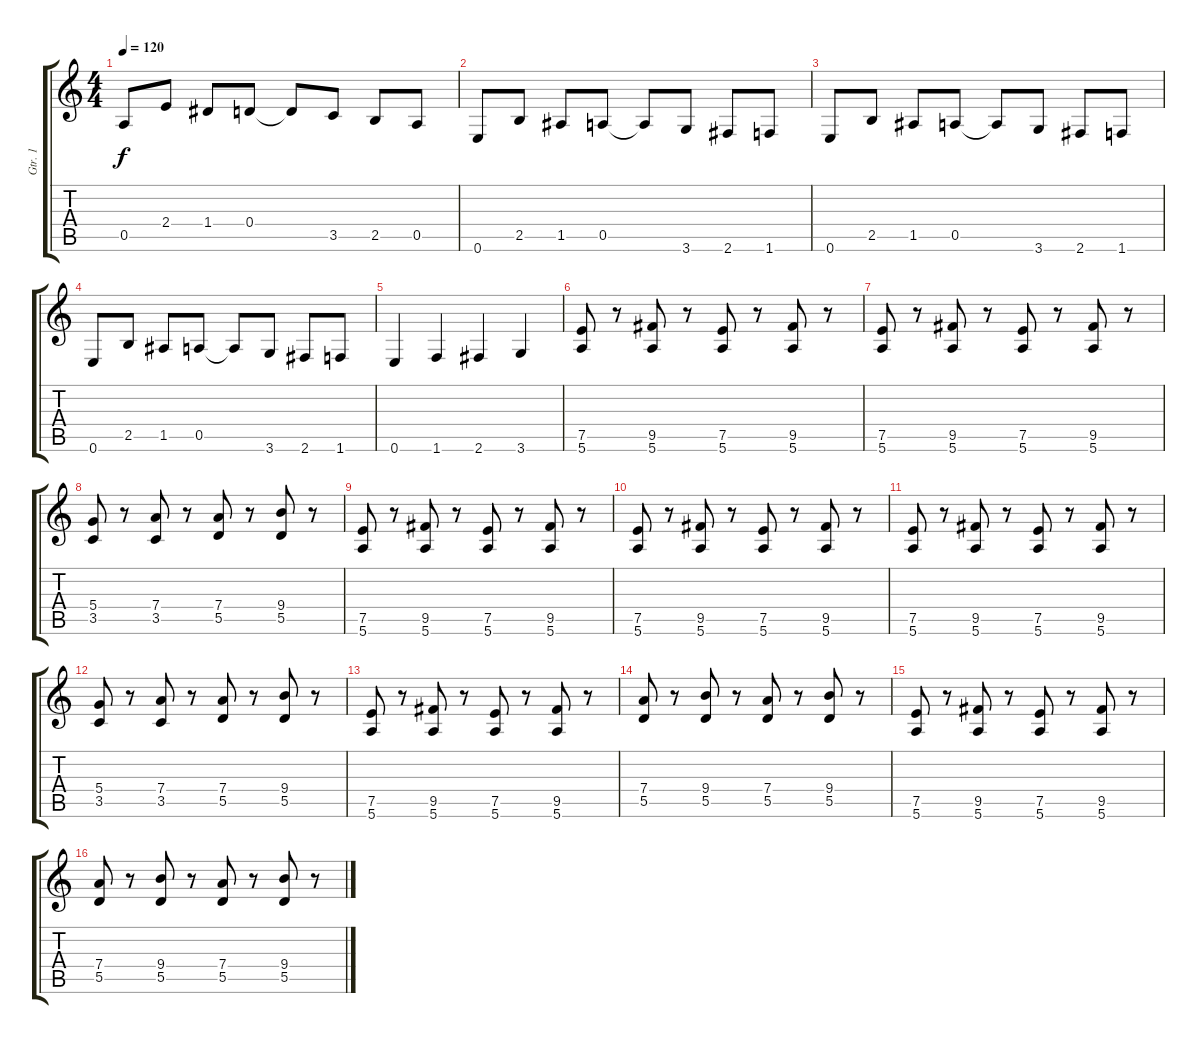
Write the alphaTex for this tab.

\track ("Gtr. 1" "Gtr. 1") {instrument overdrivenguitar}
\staff {score tabs}
\tuning (E4 B3 G3 D3 A2 E2) {hide}
\ts (4 4)
\tempo 120
\clef g2
\ks c
0.5.8{dy f} 2.4.8 1.4.8 0.4.8 0.4{t}.8 3.5.8 2.5.8 0.5.8 |
0.6.8 2.5.8 1.5.8 0.5.8 0.5{t}.8 3.6.8 2.6.8 1.6.8 |
0.6.8 2.5.8 1.5.8 0.5.8 0.5{t}.8 3.6.8 2.6.8 1.6.8 |
0.6.8 2.5.8 1.5.8 0.5.8 0.5{t}.8 3.6.8 2.6.8 1.6.8 |
0.6.4 1.6.4 2.6.4 3.6.4 |
(7.5 5.6).8 r.8 (9.5 5.6).8 r.8 (7.5 5.6).8 r.8 (9.5 5.6).8 r.8 |
(7.5 5.6).8 r.8 (9.5 5.6).8 r.8 (7.5 5.6).8 r.8 (9.5 5.6).8 r.8 |
(5.4 3.5).8 r.8 (7.4 3.5).8 r.8 (7.4 5.5).8 r.8 (9.4 5.5).8 r.8 |
(7.5 5.6).8 r.8 (9.5 5.6).8 r.8 (7.5 5.6).8 r.8 (9.5 5.6).8 r.8 |
(7.5 5.6).8 r.8 (9.5 5.6).8 r.8 (7.5 5.6).8 r.8 (9.5 5.6).8 r.8 |
(7.5 5.6).8 r.8 (9.5 5.6).8 r.8 (7.5 5.6).8 r.8 (9.5 5.6).8 r.8 |
(5.4 3.5).8 r.8 (7.4 3.5).8 r.8 (7.4 5.5).8 r.8 (9.4 5.5).8 r.8 |
(7.5 5.6).8 r.8 (9.5 5.6).8 r.8 (7.5 5.6).8 r.8 (9.5 5.6).8 r.8 |
(7.4 5.5).8 r.8 (9.4 5.5).8 r.8 (7.4 5.5).8 r.8 (9.4 5.5).8 r.8 |
(7.5 5.6).8 r.8 (9.5 5.6).8 r.8 (7.5 5.6).8 r.8 (9.5 5.6).8 r.8 |
(7.4 5.5).8 r.8 (9.4 5.5).8 r.8 (7.4 5.5).8 r.8 (9.4 5.5).8 r.8
